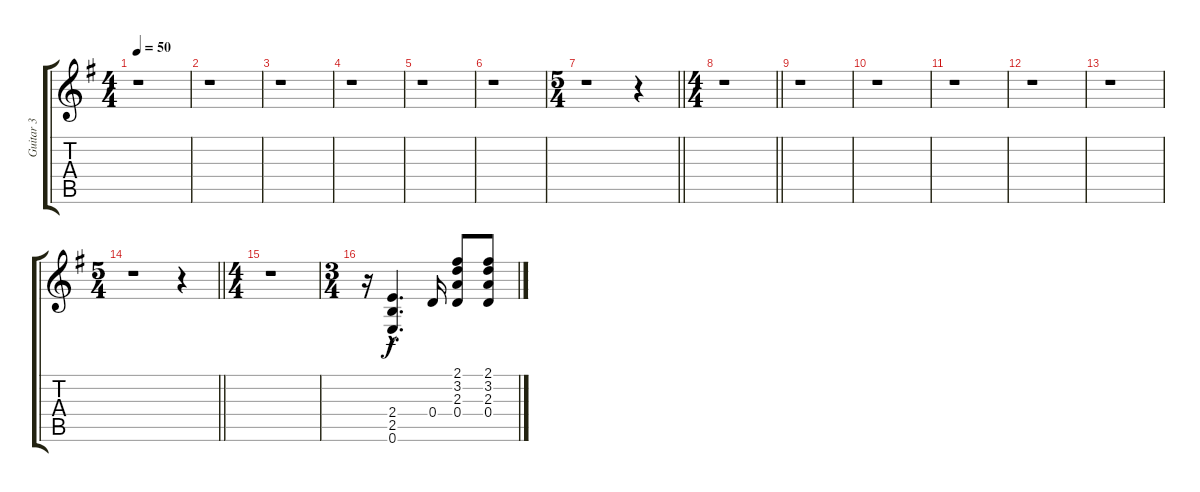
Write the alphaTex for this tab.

\track ("Guitar 3" "Guitar 3") {instrument distortionguitar}
\staff {score tabs}
\tuning (E4 B3 G3 D3 A2 E2) {hide}
\ts (4 4)
\tempo 50
\clef g2
\ks g
r.1{dy f instrument distortionguitar} |
r.1 |
r.1 |
r.1 |
r.1 |
r.1 |
\ts (5 4)
\barLineRight lightlight
r.1 r.4 |
\ts (4 4)
\barLineRight lightlight
r.1 |
r.1 |
r.1 |
r.1 |
r.1 |
r.1 |
\ts (5 4)
\barLineRight lightlight
r.1 r.4 |
\ts (4 4)
r.1 |
\ts (3 4)
r.16 (2.4{hac} 2.5{hac} 0.6{hac}).4{d} 0.4.16 (2.1 3.2 2.3 0.4).8 (2.1 3.2 2.3 0.4).8
